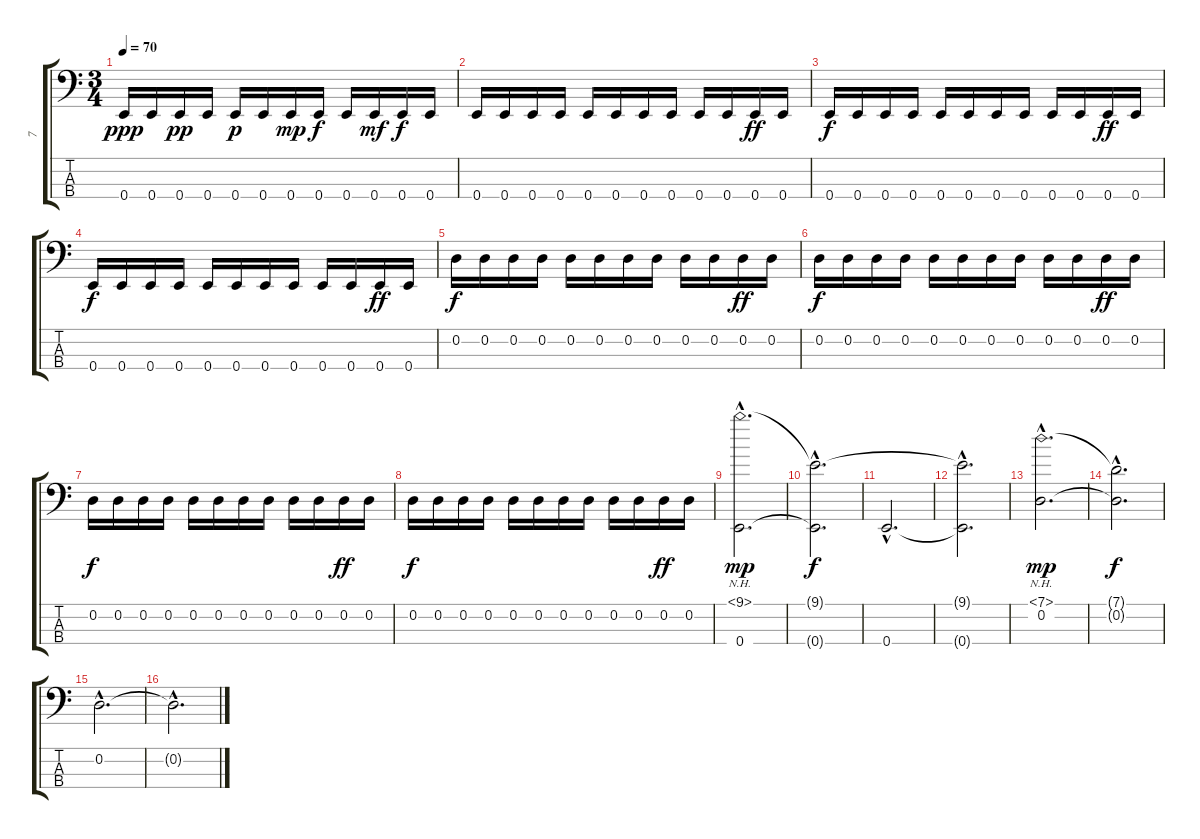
\track ("7" "7") {instrument acousticbass}
\staff {score tabs}
\tuning (G2 D2 A1 E1) {hide}
\ts (3 4)
\tempo 70
\clef f4
\ks c
0.4.16{dy ppp instrument acousticbass} 0.4.16 0.4.16{dy pp} 0.4.16 0.4.16{dy p} 0.4.16 0.4.16{dy mp} 0.4.16{dy f} 0.4.16 0.4.16{dy mf} 0.4.16{dy f} 0.4.16 |
0.4.16 0.4.16 0.4.16 0.4.16 0.4.16 0.4.16 0.4.16 0.4.16 0.4.16 0.4.16 0.4.16{dy ff} 0.4.16 |
0.4.16{dy f} 0.4.16 0.4.16 0.4.16 0.4.16 0.4.16 0.4.16 0.4.16 0.4.16 0.4.16 0.4.16{dy ff} 0.4.16 |
0.4.16{dy f} 0.4.16 0.4.16 0.4.16 0.4.16 0.4.16 0.4.16 0.4.16 0.4.16 0.4.16 0.4.16{dy ff} 0.4.16 |
0.2.16{dy f} 0.2.16 0.2.16 0.2.16 0.2.16 0.2.16 0.2.16 0.2.16 0.2.16 0.2.16 0.2.16{dy ff} 0.2.16 |
0.2.16{dy f} 0.2.16 0.2.16 0.2.16 0.2.16 0.2.16 0.2.16 0.2.16 0.2.16 0.2.16 0.2.16{dy ff} 0.2.16 |
0.2.16{dy f} 0.2.16 0.2.16 0.2.16 0.2.16 0.2.16 0.2.16 0.2.16 0.2.16 0.2.16 0.2.16{dy ff} 0.2.16 |
0.2.16{dy f} 0.2.16 0.2.16 0.2.16 0.2.16 0.2.16 0.2.16 0.2.16 0.2.16 0.2.16 0.2.16{dy ff} 0.2.16 |
(9.1{nh hac} 0.4{hac}).2{d dy mp} |
(9.1{hac t} 0.4{hac t}).2{d dy f} |
0.4{hac}.2{d} |
(9.1{hac t} 0.4{hac t}).2{d} |
(7.1{nh hac} 0.2{hac}).2{d dy mp} |
(7.1{hac t} 0.2{hac t}).2{d dy f} |
0.2{hac}.2{d} |
0.2{hac t}.2{d}
